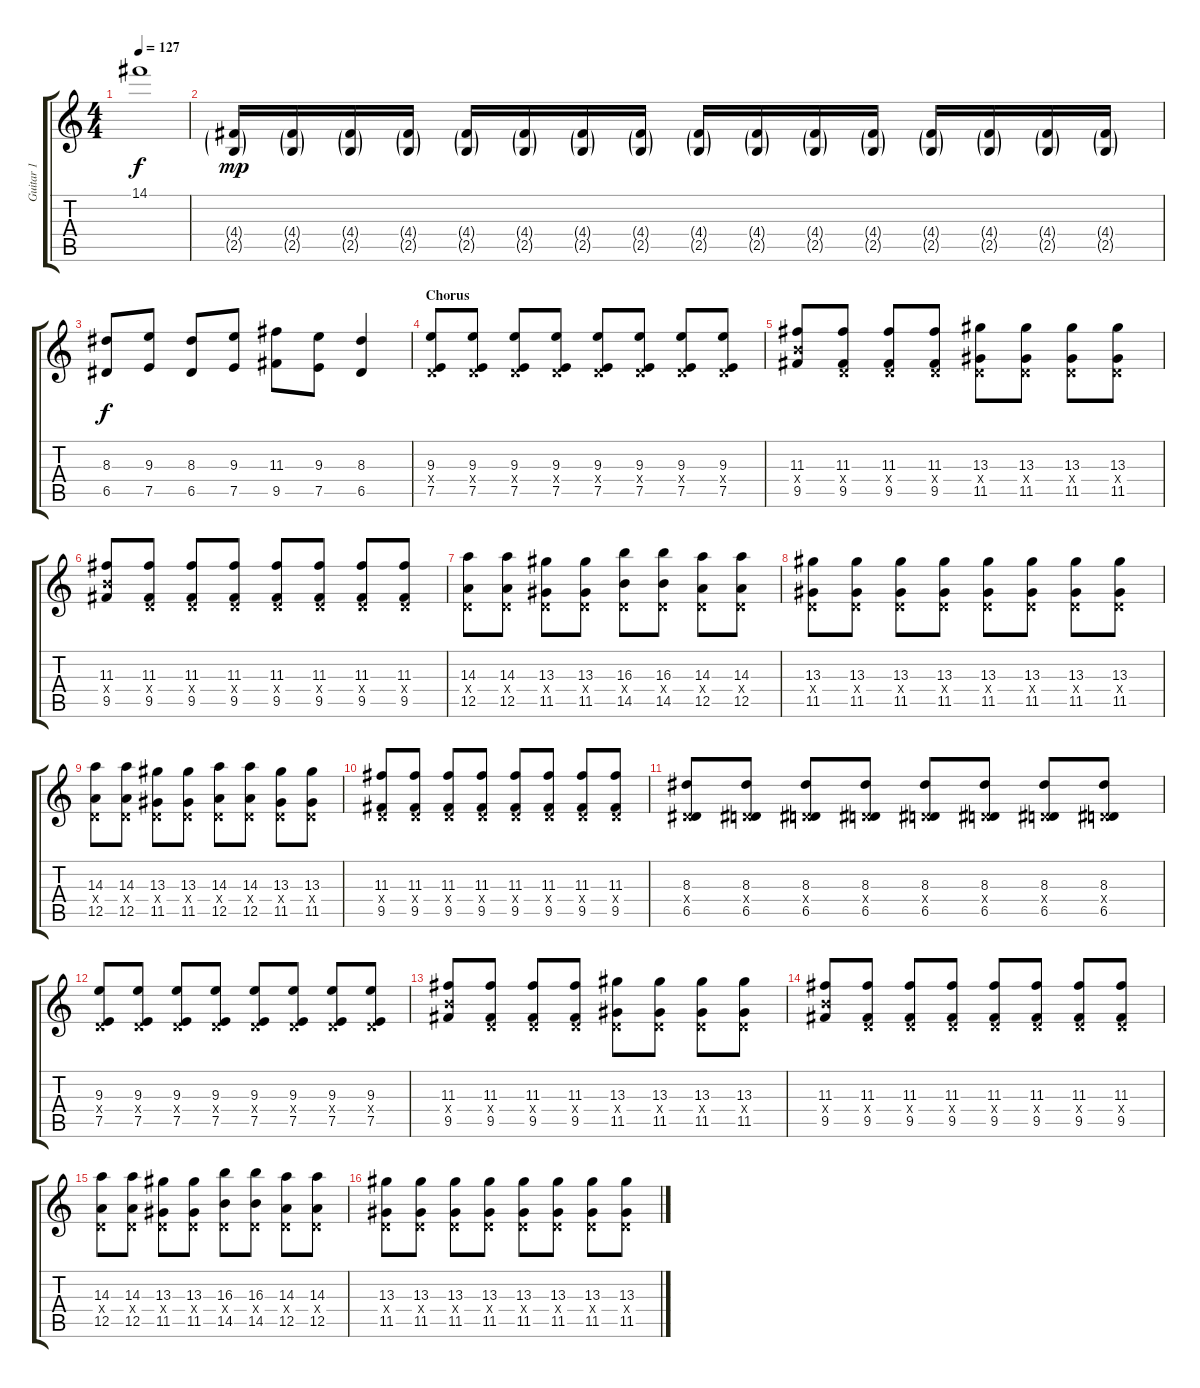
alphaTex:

\track ("Guitar 1" "Guitar 1") {instrument electricguitarmuted}
\staff {score tabs}
\tuning (E4 B3 G3 D3 A2 E2) {hide}
\ts (4 4)
\tempo 127
\clef g2
\ks c
14.1{t}.1{dy f} |
(4.4{g} 2.5{g}).16{dy mp} (4.4{g} 2.5{g}).16 (4.4{g} 2.5{g}).16 (4.4{g} 2.5{g}).16 (4.4{g} 2.5{g}).16 (4.4{g} 2.5{g}).16 (4.4{g} 2.5{g}).16 (4.4{g} 2.5{g}).16 (4.4{g} 2.5{g}).16 (4.4{g} 2.5{g}).16 (4.4{g} 2.5{g}).16 (4.4{g} 2.5{g}).16 (4.4{g} 2.5{g}).16 (4.4{g} 2.5{g}).16 (4.4{g} 2.5{g}).16 (4.4{g} 2.5{g}).16 |
(8.3 6.5).8{dy f} (9.3 7.5).8 (8.3 6.5).8 (9.3 7.5).8 (11.3 9.5).8 (9.3 7.5).8 (8.3 6.5).4 |
\section ("" "Chorus")
(9.3 0.4{x} 7.5).8{volume 12 instrument distortionguitar} (9.3 0.4{x} 7.5).8 (9.3 0.4{x} 7.5).8 (9.3 0.4{x} 7.5).8 (9.3 0.4{x} 7.5).8 (9.3 0.4{x} 7.5).8 (9.3 0.4{x} 7.5).8 (9.3 0.4{x} 7.5).8 |
(11.3 9.4{x} 9.5).8 (11.3 0.4{x} 9.5).8 (11.3 0.4{x} 9.5).8 (11.3 0.4{x} 9.5).8 (13.3 0.4{x} 11.5).8 (13.3 0.4{x} 11.5).8 (13.3 0.4{x} 11.5).8 (13.3 0.4{x} 11.5).8 |
(11.3 9.4{x} 9.5).8 (11.3 0.4{x} 9.5).8 (11.3 0.4{x} 9.5).8 (11.3 0.4{x} 9.5).8 (11.3 0.4{x} 9.5).8 (11.3 0.4{x} 9.5).8 (11.3 0.4{x} 9.5).8 (11.3 0.4{x} 9.5).8 |
(14.3 0.4{x} 12.5).8 (14.3 0.4{x} 12.5).8 (13.3 0.4{x} 11.5).8 (13.3 0.4{x} 11.5).8 (16.3 0.4{x} 14.5).8 (16.3 0.4{x} 14.5).8 (14.3 0.4{x} 12.5).8 (14.3 0.4{x} 12.5).8 |
(13.3 0.4{x} 11.5).8 (13.3 0.4{x} 11.5).8 (13.3 0.4{x} 11.5).8 (13.3 0.4{x} 11.5).8 (13.3 0.4{x} 11.5).8 (13.3 0.4{x} 11.5).8 (13.3 0.4{x} 11.5).8 (13.3 0.4{x} 11.5).8 |
(14.3 0.4{x} 12.5).8 (14.3 0.4{x} 12.5).8 (13.3 0.4{x} 11.5).8 (13.3 0.4{x} 11.5).8 (14.3 0.4{x} 12.5).8 (14.3 0.4{x} 12.5).8 (13.3 0.4{x} 11.5).8 (13.3 0.4{x} 11.5).8 |
(11.3 0.4{x} 9.5).8 (11.3 0.4{x} 9.5).8 (11.3 0.4{x} 9.5).8 (11.3 0.4{x} 9.5).8 (11.3 0.4{x} 9.5).8 (11.3 0.4{x} 9.5).8 (11.3 0.4{x} 9.5).8 (11.3 0.4{x} 9.5).8 |
(8.3 0.4{x} 6.5).8 (8.3 0.4{x} 6.5).8 (8.3 0.4{x} 6.5).8 (8.3 0.4{x} 6.5).8 (8.3 0.4{x} 6.5).8 (8.3 0.4{x} 6.5).8 (8.3 0.4{x} 6.5).8 (8.3 0.4{x} 6.5).8 |
(9.3 0.4{x} 7.5).8{instrument distortionguitar} (9.3 0.4{x} 7.5).8 (9.3 0.4{x} 7.5).8 (9.3 0.4{x} 7.5).8 (9.3 0.4{x} 7.5).8 (9.3 0.4{x} 7.5).8 (9.3 0.4{x} 7.5).8 (9.3 0.4{x} 7.5).8 |
(11.3 9.4{x} 9.5).8 (11.3 0.4{x} 9.5).8 (11.3 0.4{x} 9.5).8 (11.3 0.4{x} 9.5).8 (13.3 0.4{x} 11.5).8 (13.3 0.4{x} 11.5).8 (13.3 0.4{x} 11.5).8 (13.3 0.4{x} 11.5).8 |
(11.3 9.4{x} 9.5).8 (11.3 0.4{x} 9.5).8 (11.3 0.4{x} 9.5).8 (11.3 0.4{x} 9.5).8 (11.3 0.4{x} 9.5).8 (11.3 0.4{x} 9.5).8 (11.3 0.4{x} 9.5).8 (11.3 0.4{x} 9.5).8 |
(14.3 0.4{x} 12.5).8 (14.3 0.4{x} 12.5).8 (13.3 0.4{x} 11.5).8 (13.3 0.4{x} 11.5).8 (16.3 0.4{x} 14.5).8 (16.3 0.4{x} 14.5).8 (14.3 0.4{x} 12.5).8 (14.3 0.4{x} 12.5).8 |
(13.3 0.4{x} 11.5).8 (13.3 0.4{x} 11.5).8 (13.3 0.4{x} 11.5).8 (13.3 0.4{x} 11.5).8 (13.3 0.4{x} 11.5).8 (13.3 0.4{x} 11.5).8 (13.3 0.4{x} 11.5).8 (13.3 0.4{x} 11.5).8
